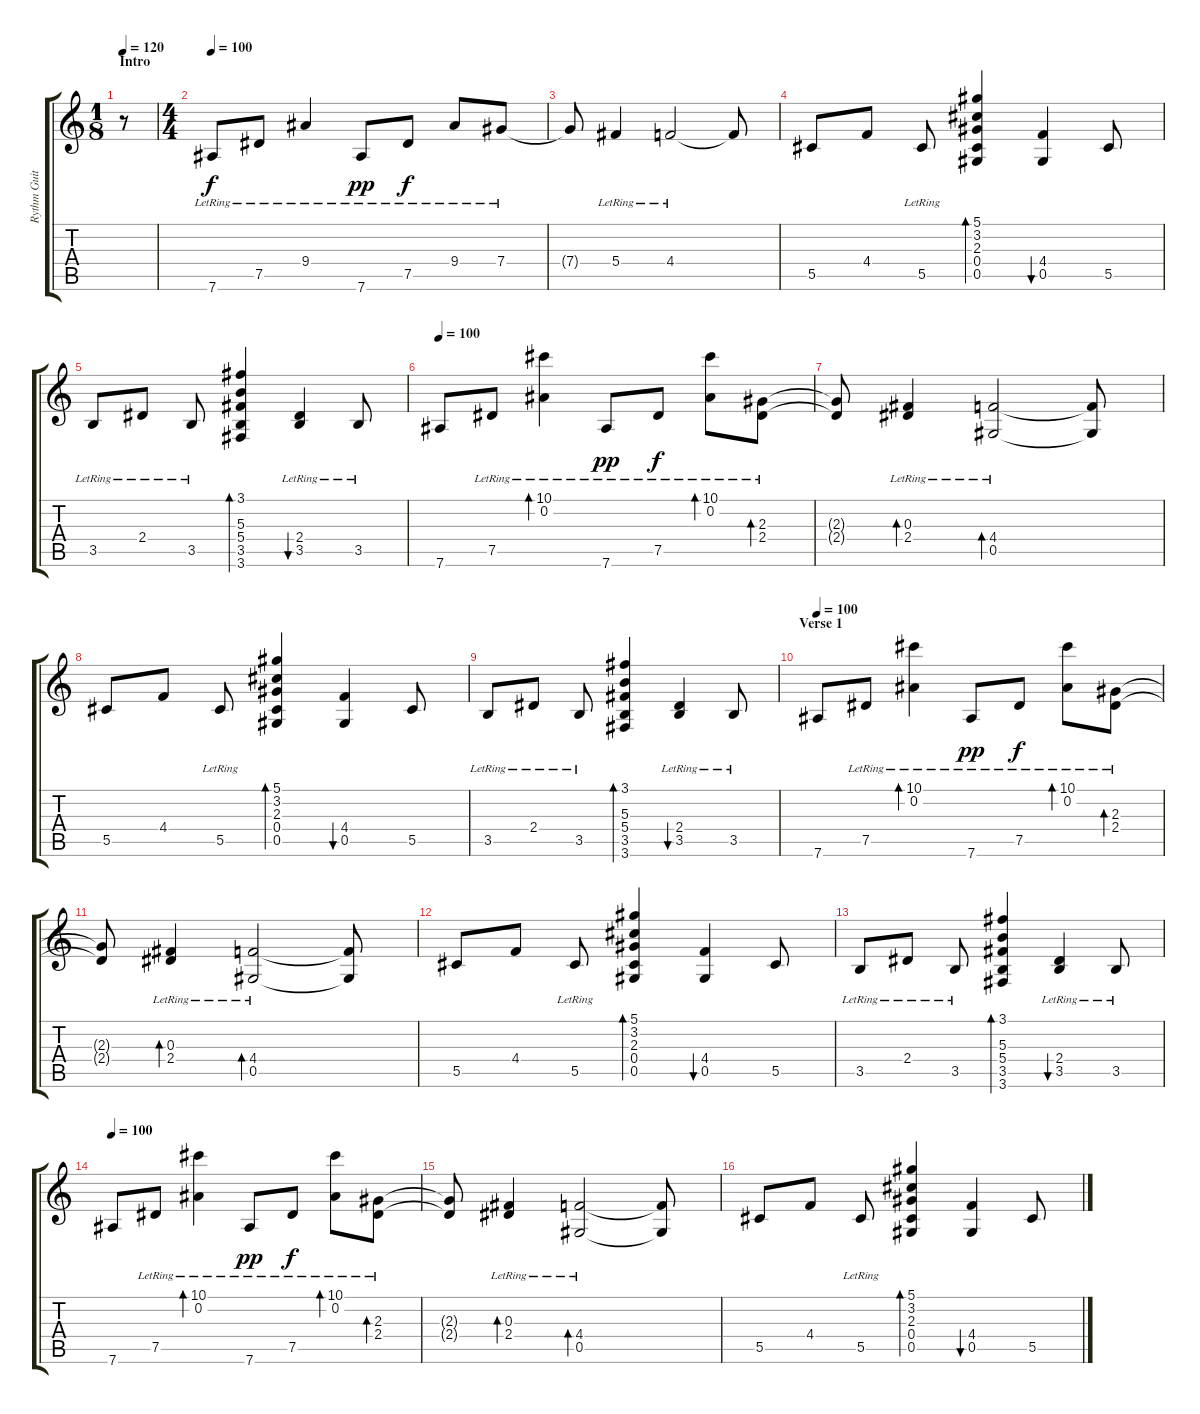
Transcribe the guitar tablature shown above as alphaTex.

\track ("Rythm Guitar" "Rythm Guit") {instrument distortionguitar}
\staff {score tabs}
\tuning (Eb4 Bb3 Gb3 Db3 Ab2 Eb2) {hide}
\ts (1 8)
\section ("" "Intro")
\tempo 120
\tempo 100
\tempo 120
\clef g2
\ks c
r.8{dy f instrument distortionguitar} |
\ts (4 4)
\tempo 100
7.6{lr}.8{volume 10 balance 10 instrument acousticguitarsteel} 7.5{lr}.8 9.4{lr}.4 7.6{lr}.8{dy pp} 7.5{lr}.8{dy f} 9.4{lr}.8 7.4{lr}.8 |
7.4{t}.8 5.4{lr}.4 4.4{lr}.2 4.4{t}.8 |
5.5.8 4.4.8 5.5{lr}.8 (5.1 3.2 2.3 0.4 0.5).4{bd 30} (4.4 0.5).4{bu 120} 5.5.8 |
3.5{lr}.8 2.4{lr}.8 3.5{lr}.8 (3.1 5.3 5.4 3.5 3.6).4{bd 30} (2.4{lr} 3.5).4{bu 120} 3.5{lr}.8 |
\tempo 100
7.6.8{volume 10 balance 10 instrument acousticguitarsteel} 7.5{lr}.8 (10.1{lr} 0.2).4{bd 120} 7.6{lr}.8{dy pp} 7.5{lr}.8{dy f} (10.1{lr} 0.2).8{bd 120} (2.3{lr} 2.4).8{bd 60} |
(2.3{t} 2.4{t}).8 (0.3{lr} 2.4).4{bd 60} (4.4{lr} 0.5).2{bd 60} (4.4{t} 0.5{t}).8 |
5.5.8 4.4.8 5.5{lr}.8 (5.1 3.2 2.3 0.4 0.5).4{bd 30} (4.4 0.5).4{bu 120} 5.5.8 |
3.5{lr}.8 2.4{lr}.8 3.5{lr}.8 (3.1 5.3 5.4 3.5 3.6).4{bd 30} (2.4{lr} 3.5).4{bu 120} 3.5{lr}.8 |
\section ("" "Verse 1")
\tempo 100
7.6.8{volume 10 balance 10 instrument acousticguitarsteel} 7.5{lr}.8 (10.1{lr} 0.2).4{bd 120} 7.6{lr}.8{dy pp} 7.5{lr}.8{dy f} (10.1{lr} 0.2).8{bd 120} (2.3{lr} 2.4).8{bd 60} |
(2.3{t} 2.4{t}).8 (0.3{lr} 2.4).4{bd 60} (4.4{lr} 0.5).2{bd 60} (4.4{t} 0.5{t}).8 |
5.5.8 4.4.8 5.5{lr}.8 (5.1 3.2 2.3 0.4 0.5).4{bd 30} (4.4 0.5).4{bu 120} 5.5.8 |
3.5{lr}.8 2.4{lr}.8 3.5{lr}.8 (3.1 5.3 5.4 3.5 3.6).4{bd 30} (2.4{lr} 3.5).4{bu 120} 3.5{lr}.8 |
\tempo 100
7.6.8{volume 10 balance 10 instrument acousticguitarsteel} 7.5{lr}.8 (10.1{lr} 0.2).4{bd 120} 7.6{lr}.8{dy pp} 7.5{lr}.8{dy f} (10.1{lr} 0.2).8{bd 120} (2.3{lr} 2.4).8{bd 60} |
(2.3{t} 2.4{t}).8 (0.3{lr} 2.4).4{bd 60} (4.4{lr} 0.5).2{bd 60} (4.4{t} 0.5{t}).8 |
5.5.8 4.4.8 5.5{lr}.8 (5.1 3.2 2.3 0.4 0.5).4{bd 30} (4.4 0.5).4{bu 120} 5.5.8
